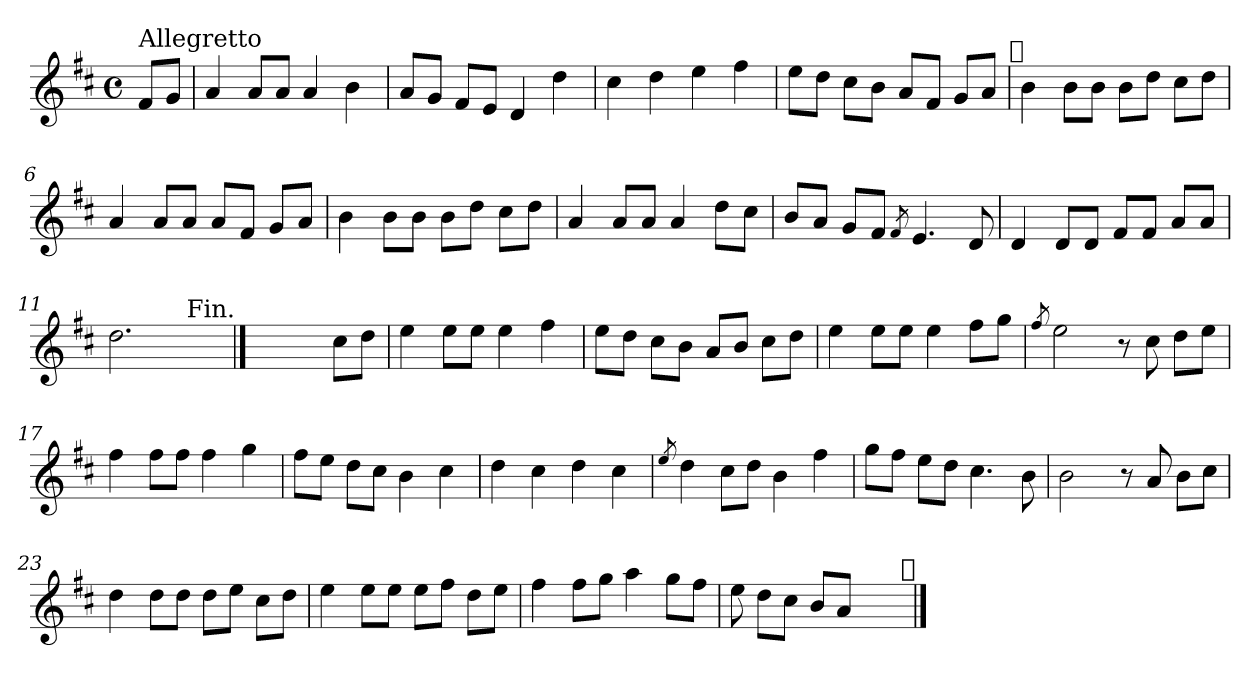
**kern
*part1
*staff1
*clefG2
*k[f#c#]
*D:
*M4/4
*met(c)
=
!LO:TX:a:t=Allegretto
8f#/L
8g/J
=1
4a/
8a/L
8a/J
4a/
4b\
=2
8a/L
8g/J
8f#/L
8e/J
4d/
4dd\
=3
4cc#\
4dd\
4ee\
4ff#\
!!LO:LB:g=z
=4
8ee\L
8dd\J
8cc#\L
8b\J
8a/L
8f#/J
8g/L
8a/J
!LO:TX:a:t=𝄋
=5
4b\
8b\L
8b\J
8b\L
8dd\J
8cc#\L
8dd\J
=6
4a/
8a/L
8a/J
8a/L
8f#/J
8g/L
8a/J
=7
4b\
8b\L
8b\J
8b\L
8dd\J
8cc#\L
8dd\J
!!LO:LB:g=z
=8
4a/
8a/L
8a/J
4a/
8dd\L
8cc#\J
=9
8b/L
8a/J
8g/L
8f#/J
8qf#/
4.e/
8d/
=10
4d/
8d/L
8d/J
8f#/L
8f#/J
8a/L
8a/J
=11
2.dd\
4ryy
!LO:TX:a:rj:t=Fin.
==12
2.ryy
8cc#\L
8dd\J
!!LO:LB:g=z
=13
4ee\
8ee\L
8ee\J
4ee\
4ff#\
=14
8ee\L
8dd\J
8cc#\L
8b\J
8a/L
8b/J
8cc#\L
8dd\J
=15
4ee\
8ee\L
8ee\J
4ee\
8ff#\L
8gg\J
=16
8qff#/
2ee\
8r
8cc#\
8dd\L
8ee\J
=17
4ff#\
8ff#\L
8ff#\J
4ff#\
4gg\
!!LO:LB:g=z
=18
8ff#\L
8ee\J
8dd\L
8cc#\J
4b\
4cc#\
=19
4dd\
4cc#\
4dd\
4cc#\
=20
8qee/
4dd\
8cc#\L
8dd\J
4b\
4ff#\
=21
8gg\L
8ff#\J
8ee\L
8dd\J
4.cc#\
8b\
=22
2b\
8r
8a/
8b\L
8cc#\J
!!LO:LB:g=z
=23
4dd\
8dd\L
8dd\J
8dd\L
8ee\J
8cc#\L
8dd\J
=24
4ee\
8ee\L
8ee\J
8ee\L
8ff#\J
8dd\L
8ee\J
=25
4ff#\
8ff#\L
8gg\J
4aa\
8gg\L
8ff#\J
=26
8ee\
8dd\L
8cc#\J
8b/L
8a/J
4.ryy
!LO:TX:a:t=𝄋
==
*-
